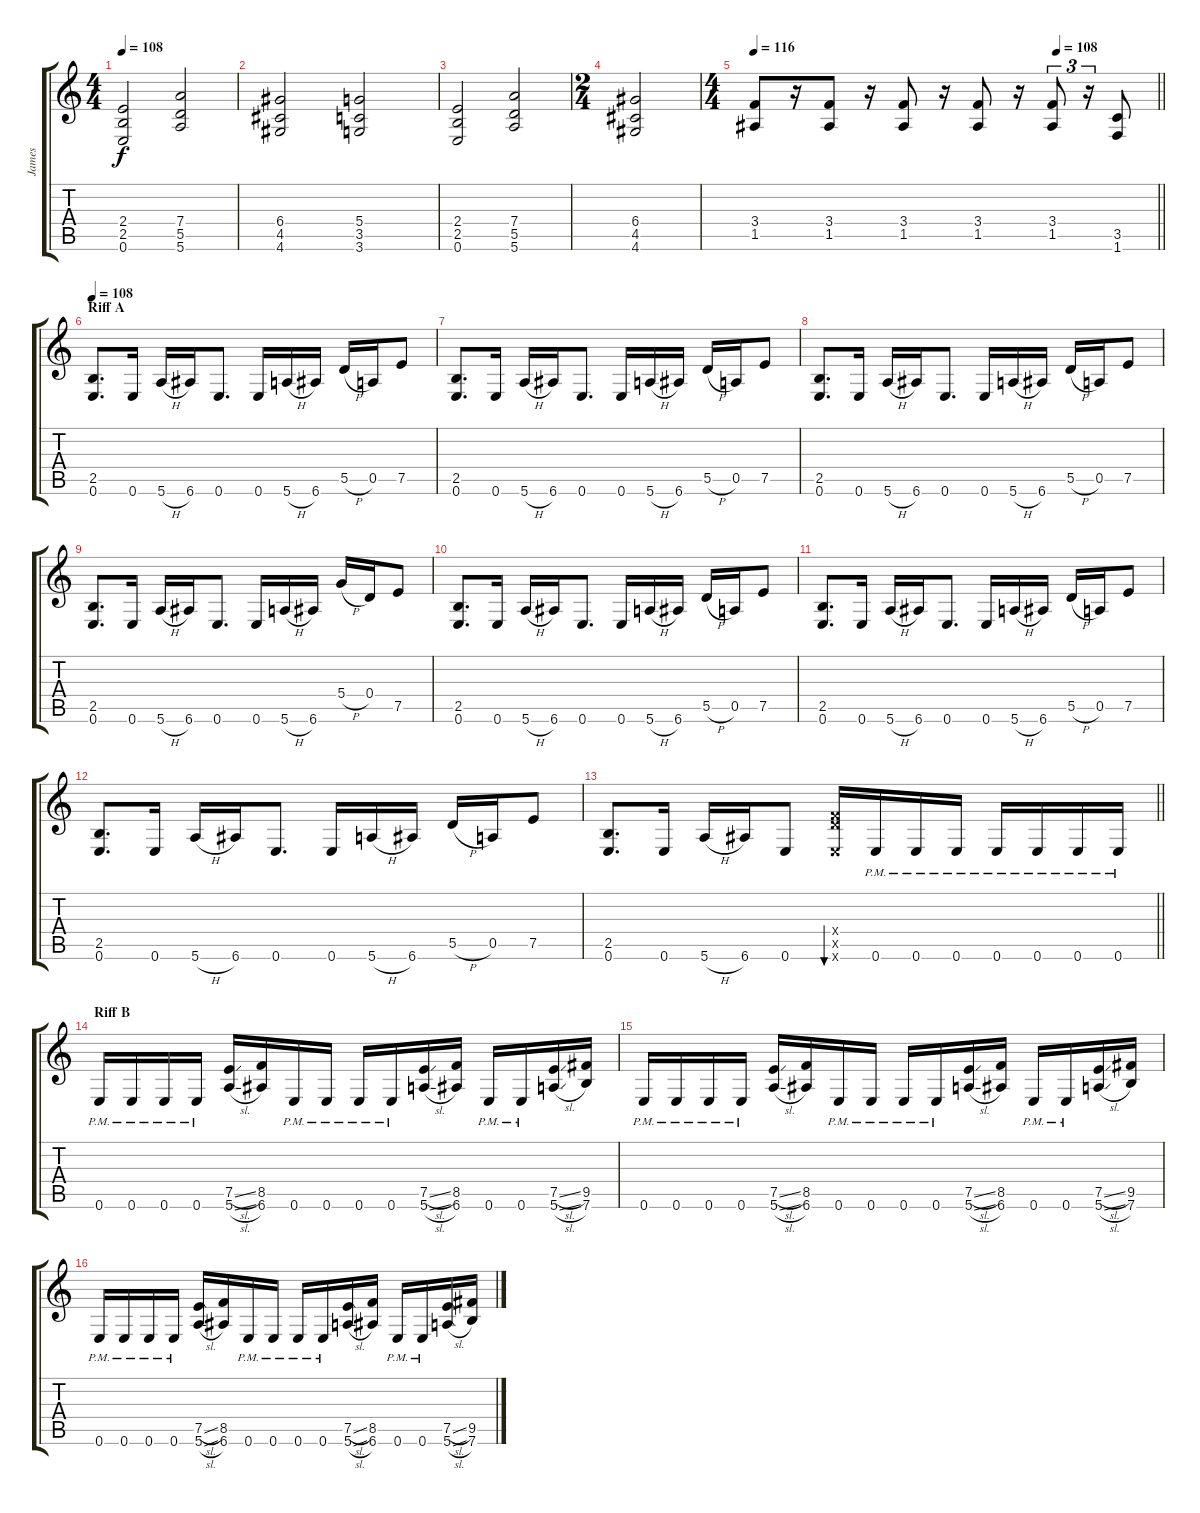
\track ("James" "James") {instrument distortionguitar}
\staff {score tabs}
\tuning (E4 B3 G3 D3 A2 E2) {hide}
\ts (4 4)
\tempo 108
\clef g2
\ks c
(2.4 2.5 0.6).2{dy f} (7.4 5.5 5.6).2 |
(6.4 4.5 4.6).2 (5.4 3.5 3.6).2 |
(2.4 2.5 0.6).2 (7.4 5.5 5.6).2 |
\ts (2 4)
(6.4 4.5 4.6).2 |
\ts (4 4)
\tempo 116
\tempo (108 0.75)
\barLineRight lightlight
(3.4 1.5).8 r.16 (3.4 1.5).8 r.16 (3.4 1.5).8 r.16 (3.4 1.5).8 r.16 (3.4 1.5).8{tu (3 2)} r.16{tu (3 2)} (3.5 1.6).8 |
\section ("" "Riff A")
\tempo 108
(2.5 0.6).8{d} 0.6.16 5.6{h}.16 6.6.16 0.6.8{d} 0.6.16 5.6{h}.16 6.6.16 5.5{h}.16 0.5.16 7.5.8 |
(2.5 0.6).8{d} 0.6.16 5.6{h}.16 6.6.16 0.6.8{d} 0.6.16 5.6{h}.16 6.6.16 5.5{h}.16 0.5.16 7.5.8 |
(2.5 0.6).8{d} 0.6.16 5.6{h}.16 6.6.16 0.6.8{d} 0.6.16 5.6{h}.16 6.6.16 5.5{h}.16 0.5.16 7.5.8 |
(2.5 0.6).8{d} 0.6.16 5.6{h}.16 6.6.16 0.6.8{d} 0.6.16 5.6{h}.16 6.6.16 5.4{h}.16 0.4.16 7.5.8 |
(2.5 0.6).8{d} 0.6.16 5.6{h}.16 6.6.16 0.6.8{d} 0.6.16 5.6{h}.16 6.6.16 5.5{h}.16 0.5.16 7.5.8 |
(2.5 0.6).8{d} 0.6.16 5.6{h}.16 6.6.16 0.6.8{d} 0.6.16 5.6{h}.16 6.6.16 5.5{h}.16 0.5.16 7.5.8 |
(2.5 0.6).8{d} 0.6.16 5.6{h}.16 6.6.16 0.6.8{d} 0.6.16 5.6{h}.16 6.6.16 5.5{h}.16 0.5.16 7.5.8 |
\barLineRight lightlight
(2.5 0.6).8{d} 0.6.16 5.6{h}.16 6.6.16 0.6.8 (0.4{x} 8.5{x} 0.6{x}).16{bu 240} 0.6{pm}.16 0.6{pm}.16 0.6{pm}.16 0.6{pm}.16 0.6{pm}.16 0.6{pm}.16 0.6{pm}.16 |
\section ("" "Riff B")
0.6{pm}.16 0.6{pm}.16 0.6{pm}.16 0.6{pm}.16 (7.5{sl} 5.6{sl}).16 (8.5 6.6).16 0.6{pm}.16 0.6{pm}.16 0.6{pm}.16 0.6{pm}.16 (7.5{sl} 5.6{sl}).16 (8.5 6.6).16 0.6{pm}.16 0.6{pm}.16 (7.5{sl} 5.6{sl}).16 (9.5 7.6).16 |
0.6{pm}.16 0.6{pm}.16 0.6{pm}.16 0.6{pm}.16 (7.5{sl} 5.6{sl}).16 (8.5 6.6).16 0.6{pm}.16 0.6{pm}.16 0.6{pm}.16 0.6{pm}.16 (7.5{sl} 5.6{sl}).16 (8.5 6.6).16 0.6{pm}.16 0.6{pm}.16 (7.5{sl} 5.6{sl}).16 (9.5 7.6).16 |
0.6{pm}.16 0.6{pm}.16 0.6{pm}.16 0.6{pm}.16 (7.5{sl} 5.6{sl}).16 (8.5 6.6).16 0.6{pm}.16 0.6{pm}.16 0.6{pm}.16 0.6{pm}.16 (7.5{sl} 5.6{sl}).16 (8.5 6.6).16 0.6{pm}.16 0.6{pm}.16 (7.5{sl} 5.6{sl}).16 (9.5 7.6).16
